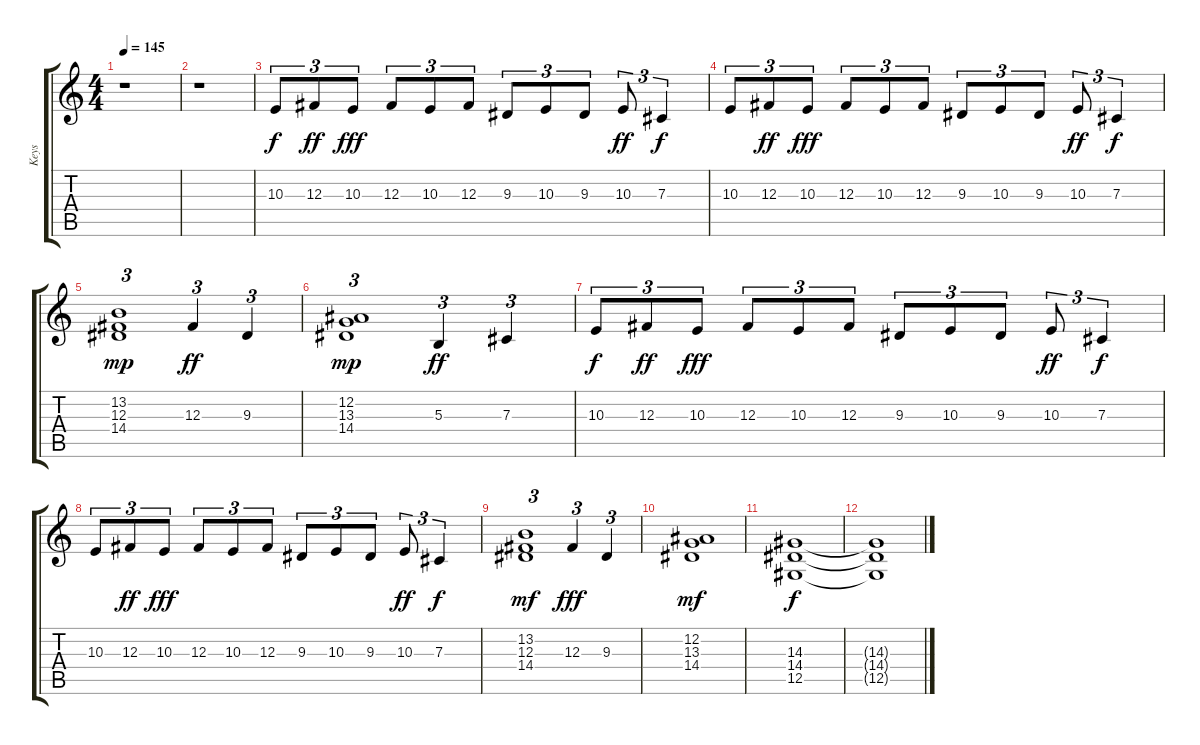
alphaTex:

\track ("Keys" "Keys") {instrument pad3polysynth}
\staff {score tabs}
\tuning (Eb4 Bb3 Gb3 Db3 Ab2 Eb2) {hide}
\ts (4 4)
\tempo 145
\clef g2
\ks c
r.1{dy f} |
r.1 |
10.3.8{tu (3 2) volume 14 instrument churchorgan} 12.3.8{tu (3 2) dy ff} 10.3.8{tu (3 2) dy fff} 12.3.8{tu (3 2)} 10.3.8{tu (3 2)} 12.3.8{tu (3 2)} 9.3.8{tu (3 2)} 10.3.8{tu (3 2)} 9.3.8{tu (3 2)} 10.3.8{tu (3 2) dy ff} 7.3.4{tu (3 2) dy f} |
10.3.8{tu (3 2)} 12.3.8{tu (3 2) dy ff} 10.3.8{tu (3 2) dy fff} 12.3.8{tu (3 2)} 10.3.8{tu (3 2)} 12.3.8{tu (3 2)} 9.3.8{tu (3 2)} 10.3.8{tu (3 2)} 9.3.8{tu (3 2)} 10.3.8{tu (3 2) dy ff} 7.3.4{tu (3 2) dy f} |
(13.2 12.3 14.4).1{tu (3 2) dy mp} 12.3.4{tu (3 2) dy ff} 9.3.4{tu (3 2)} |
(12.2 13.3 14.4).1{tu (3 2) dy mp} 5.3.4{tu (3 2) dy ff} 7.3.4{tu (3 2)} |
10.3.8{tu (3 2) dy f} 12.3.8{tu (3 2) dy ff} 10.3.8{tu (3 2) dy fff} 12.3.8{tu (3 2)} 10.3.8{tu (3 2)} 12.3.8{tu (3 2)} 9.3.8{tu (3 2)} 10.3.8{tu (3 2)} 9.3.8{tu (3 2)} 10.3.8{tu (3 2) dy ff} 7.3.4{tu (3 2) dy f} |
10.3.8{tu (3 2)} 12.3.8{tu (3 2) dy ff} 10.3.8{tu (3 2) dy fff} 12.3.8{tu (3 2)} 10.3.8{tu (3 2)} 12.3.8{tu (3 2)} 9.3.8{tu (3 2)} 10.3.8{tu (3 2)} 9.3.8{tu (3 2)} 10.3.8{tu (3 2) dy ff} 7.3.4{tu (3 2) dy f} |
(13.2 12.3 14.4).1{tu (3 2) dy mf} 12.3.4{tu (3 2) dy fff} 9.3.4{tu (3 2)} |
(12.2 13.3 14.4).1{dy mf} |
(14.3 14.4 12.5).1{dy f} |
(14.3{t} 14.4{t} 12.5{t}).1
